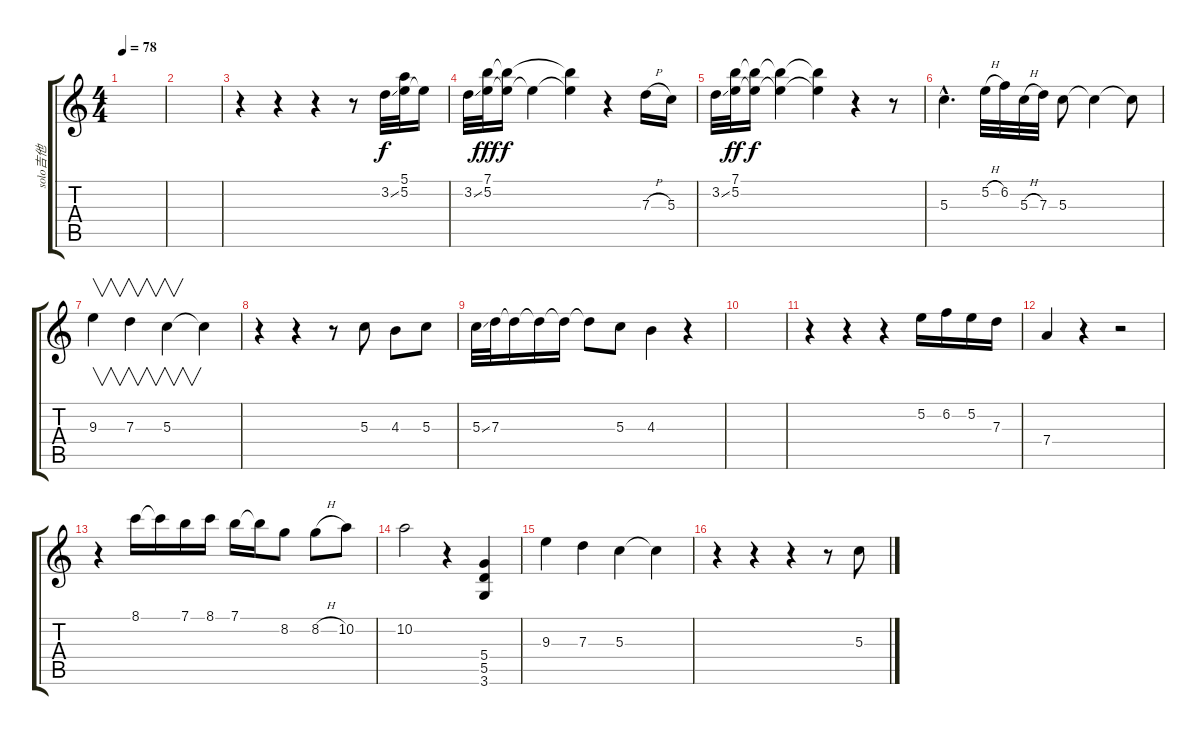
\track ("solo吉他" "solo吉他") {instrument overdrivenguitar}
\staff {score tabs}
\tuning (E4 B3 G3 D3 A2 E2) {hide}
\ts (4 4)
\tempo 78
\clef g2
\ks c
|
|
r.4 r.4 r.4 r.8 3.2{ss}.32 (5.1 5.2).32 5.2{t}.16 |
3.2{ss}.32 (7.1 5.2).32{dy fff} (7.1{t} 5.2{t}).16{dy f} 5.2{t}.4 (7.1{t} 5.2{t}).4 r.4 7.3{h}.16 5.3.16 |
3.2{ss}.32 (7.1 5.2).32{dy ff} (7.1{t} 5.2{t}).16{dy f} (7.1{t} 5.2{t}).4 (7.1{t} 5.2{t}).4 r.4 r.8 |
5.3{hac}.4{d} 5.2{h}.32 6.2.32 5.3{h}.32 7.3.32 5.3.8 5.3{t}.4 5.3{t}.8 |
9.3.4{v} 7.3.4{v} 5.3.4{v} 5.3{t}.4 |
r.4 r.4 r.8 5.3.8 4.3.8 5.3.8 |
5.3{ss}.32 7.3.32 7.3{t}.16 7.3{t}.16 7.3{t}.16 7.3{t}.8 5.3.8 4.3.4 r.4 |
|
r.4 r.4 r.4 5.2.16 6.2.16 5.2.16 7.3.16 |
7.4.4 r.4 r.2 |
r.4 8.1.16 8.1{t}.16 7.1.16 8.1.16 7.1.16 7.1{t}.16 8.2.8 8.2{h}.8 10.2.8 |
10.2.2 r.4 (5.4 5.5 3.6).4 |
9.3.4 7.3.4 5.3.4 5.3{t}.4 |
r.4 r.4 r.4 r.8 5.3.8
